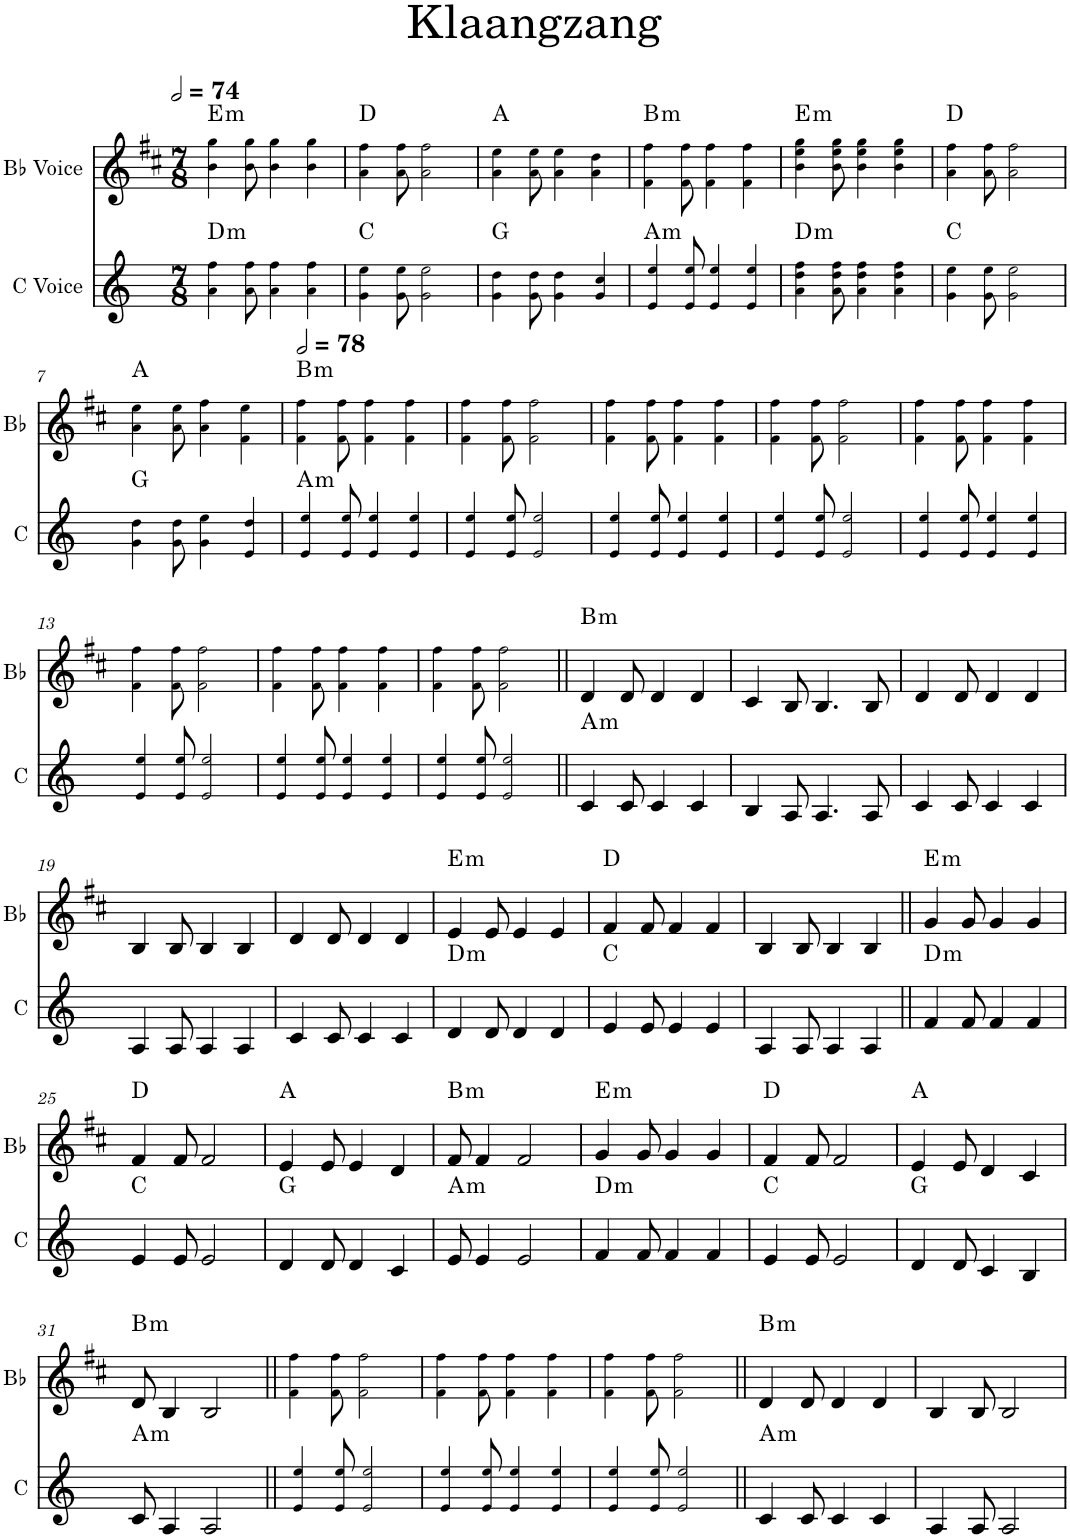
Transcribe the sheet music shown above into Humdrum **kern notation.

**kern	**harte	**kern	**harte
*part2	*part2	*part1	*part1
*staff2	*	*staff1	*
*I"C Voice	*	*I"Bb Voice	*
*I'C	*	*I'Bb	*
*clefG2	*	*clefG2	*
*	*	*Trd1c2	*
*k[]	*	*k[f#c#]	*
*M7/8	*	*M7/8	*
*MM148	*	*MM148	*
=1	=1	=1	=1
!	!LO:H:kt=m	!	!LO:H:kt=m
4a!\ 4ff!\	D:min	4b!\ 4gg!\	E:min
8a!\ 8ff!\	.	8b!\ 8gg!\	.
4a!\ 4ff!\	.	4b!\ 4gg!\	.
4a!\ 4ff!\	.	4b!\ 4gg!\	.
=2	=2	=2	=2
4g!\ 4ee!\	C:maj	4a!\ 4ff#!\	D:maj
8g!\ 8ee!\	.	8a!\ 8ff#!\	.
2g!\ 2ee!\	.	2a!\ 2ff#!\	.
=3	=3	=3	=3
4g!\ 4dd!\	G:maj	4a!\ 4ee!\	A:maj
8g!\ 8dd!\	.	8a!\ 8ee!\	.
4g!\ 4dd!\	.	4a!\ 4ee!\	.
4g!/ 4cc!/	.	4a!\ 4dd!\	.
=4	=4	=4	=4
!	!LO:H:kt=m	!	!LO:H:kt=m
4e!/ 4ee!/	A:min	4f#!\ 4ff#!\	B:min
8e!/ 8ee!/	.	8f#!\ 8ff#!\	.
4e!/ 4ee!/	.	4f#!\ 4ff#!\	.
4e!/ 4ee!/	.	4f#!\ 4ff#!\	.
=5	=5	=5	=5
!	!LO:H:kt=m	!	!LO:H:kt=m
4a!\ 4dd!\ 4ff!\	D:min	4b!\ 4ee!\ 4gg!\	E:min
8a!\ 8dd!\ 8ff!\	.	8b!\ 8ee!\ 8gg!\	.
4a!\ 4dd!\ 4ff!\	.	4b!\ 4ee!\ 4gg!\	.
4a!\ 4dd!\ 4ff!\	.	4b!\ 4ee!\ 4gg!\	.
=6	=6	=6	=6
4g!\ 4ee!\	C:maj	4a!\ 4ff#!\	D:maj
8g!\ 8ee!\	.	8a!\ 8ff#!\	.
2g!\ 2ee!\	.	2a!\ 2ff#!\	.
!!LO:LB:g=z
=7	=7	=7	=7
4g!\ 4dd!\	G:maj	4a!\ 4ee!\	A:maj
8g!\ 8dd!\	.	8a!\ 8ee!\	.
4g!\ 4ee!\	.	4a!\ 4ff#!\	.
4e!/ 4dd!/	.	4f#!\ 4ee!\	.
=8	=8	=8	=8
*	*	*MM156	*
!	!LO:H:kt=m	!	!LO:H:kt=m
4e!/ 4ee!/	A:min	4f#!\ 4ff#!\	B:min
8e!/ 8ee!/	.	8f#!\ 8ff#!\	.
4e!/ 4ee!/	.	4f#!\ 4ff#!\	.
4e!/ 4ee!/	.	4f#!\ 4ff#!\	.
=9	=9	=9	=9
4e!/ 4ee!/	.	4f#!\ 4ff#!\	.
8e!/ 8ee!/	.	8f#!\ 8ff#!\	.
2e!/ 2ee!/	.	2f#!\ 2ff#!\	.
=10	=10	=10	=10
4e!/ 4ee!/	.	4f#!\ 4ff#!\	.
8e!/ 8ee!/	.	8f#!\ 8ff#!\	.
4e!/ 4ee!/	.	4f#!\ 4ff#!\	.
4e!/ 4ee!/	.	4f#!\ 4ff#!\	.
=11	=11	=11	=11
4e!/ 4ee!/	.	4f#!\ 4ff#!\	.
8e!/ 8ee!/	.	8f#!\ 8ff#!\	.
2e!/ 2ee!/	.	2f#!\ 2ff#!\	.
=12	=12	=12	=12
4e!/ 4ee!/	.	4f#!\ 4ff#!\	.
8e!/ 8ee!/	.	8f#!\ 8ff#!\	.
4e!/ 4ee!/	.	4f#!\ 4ff#!\	.
4e!/ 4ee!/	.	4f#!\ 4ff#!\	.
!!LO:LB:g=z
=13	=13	=13	=13
4e!/ 4ee!/	.	4f#!\ 4ff#!\	.
8e!/ 8ee!/	.	8f#!\ 8ff#!\	.
2e!/ 2ee!/	.	2f#!\ 2ff#!\	.
=14	=14	=14	=14
4e!/ 4ee!/	.	4f#!\ 4ff#!\	.
8e!/ 8ee!/	.	8f#!\ 8ff#!\	.
4e!/ 4ee!/	.	4f#!\ 4ff#!\	.
4e!/ 4ee!/	.	4f#!\ 4ff#!\	.
=15	=15	=15	=15
4e!/ 4ee!/	.	4f#!\ 4ff#!\	.
8e!/ 8ee!/	.	8f#!\ 8ff#!\	.
2e!/ 2ee!/	.	2f#!\ 2ff#!\	.
=16||	=16||	=16||	=16||
!	!LO:H:kt=m	!	!LO:H:kt=m
4c/	A:min	4d/	B:min
8c/	.	8d/	.
4c/	.	4d/	.
4c/	.	4d/	.
=17	=17	=17	=17
4B/	.	4c#/	.
8A/	.	8B/	.
4.A/	.	4.B/	.
8A/	.	8B/	.
=18	=18	=18	=18
4c/	.	4d/	.
8c/	.	8d/	.
4c/	.	4d/	.
4c/	.	4d/	.
!!LO:LB:g=z
=19	=19	=19	=19
4A/	.	4B/	.
8A/	.	8B/	.
4A/	.	4B/	.
4A/	.	4B/	.
=20	=20	=20	=20
4c/	.	4d/	.
8c/	.	8d/	.
4c/	.	4d/	.
4c/	.	4d/	.
=21	=21	=21	=21
!	!LO:H:kt=m	!	!LO:H:kt=m
4d/	D:min	4e/	E:min
8d/	.	8e/	.
4d/	.	4e/	.
4d/	.	4e/	.
=22	=22	=22	=22
4e/	C:maj	4f#/	D:maj
8e/	.	8f#/	.
4e/	.	4f#/	.
4e/	.	4f#/	.
=23	=23	=23	=23
4A/	.	4B/	.
8A/	.	8B/	.
4A/	.	4B/	.
4A/	.	4B/	.
=24||	=24||	=24||	=24||
!	!LO:H:kt=m	!	!LO:H:kt=m
4f/	D:min	4g/	E:min
8f/	.	8g/	.
4f/	.	4g/	.
4f/	.	4g/	.
!!LO:LB:g=z
=25	=25	=25	=25
4e/	C:maj	4f#/	D:maj
8e/	.	8f#/	.
2e/	.	2f#/	.
=26	=26	=26	=26
4d/	G:maj	4e/	A:maj
8d/	.	8e/	.
4d/	.	4e/	.
4c/	.	4d/	.
=27	=27	=27	=27
!	!LO:H:kt=m	!	!LO:H:kt=m
8e/	A:min	8f#/	B:min
4e/	.	4f#/	.
2e/	.	2f#/	.
=28	=28	=28	=28
!	!LO:H:kt=m	!	!LO:H:kt=m
4f/	D:min	4g/	E:min
8f/	.	8g/	.
4f/	.	4g/	.
4f/	.	4g/	.
=29	=29	=29	=29
4e/	C:maj	4f#/	D:maj
8e/	.	8f#/	.
2e/	.	2f#/	.
=30	=30	=30	=30
4d/	G:maj	4e/	A:maj
8d/	.	8e/	.
4c/	.	4d/	.
4B/	.	4c#/	.
!!LO:LB:g=z
=31	=31	=31	=31
!	!LO:H:kt=m	!	!LO:H:kt=m
8c/	A:min	8d/	B:min
4A/	.	4B/	.
2A/	.	2B/	.
=32||	=32||	=32||	=32||
4e!/ 4ee!/	.	4f#!\ 4ff#!\	.
8e!/ 8ee!/	.	8f#!\ 8ff#!\	.
2e!/ 2ee!/	.	2f#!\ 2ff#!\	.
=33	=33	=33	=33
4e!/ 4ee!/	.	4f#!\ 4ff#!\	.
8e!/ 8ee!/	.	8f#!\ 8ff#!\	.
4e!/ 4ee!/	.	4f#!\ 4ff#!\	.
4e!/ 4ee!/	.	4f#!\ 4ff#!\	.
=34	=34	=34	=34
4e!/ 4ee!/	.	4f#!\ 4ff#!\	.
8e!/ 8ee!/	.	8f#!\ 8ff#!\	.
2e!/ 2ee!/	.	2f#!\ 2ff#!\	.
=35||	=35||	=35||	=35||
!	!LO:H:kt=m	!	!LO:H:kt=m
4c/	A:min	4d/	B:min
8c/	.	8d/	.
4c/	.	4d/	.
4c/	.	4d/	.
=36	=36	=36	=36
4A/	.	4B/	.
8A/	.	8B/	.
2A/	.	2B/	.
=	=	=	=
*-	*-	*-	*-
